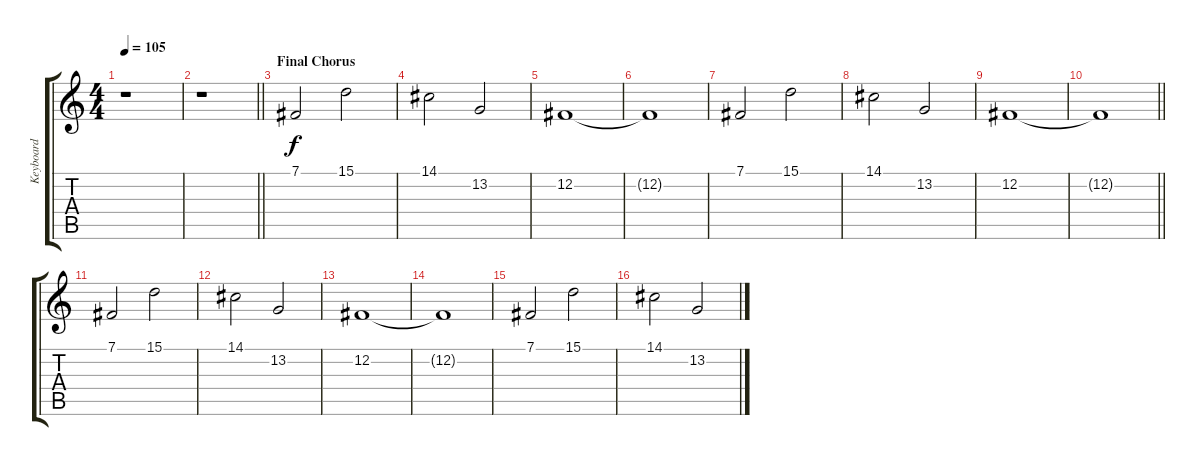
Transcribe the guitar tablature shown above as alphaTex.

\track ("Keyboard" "Keyboard") {instrument tremolostrings}
\staff {score tabs}
\tuning (B3 Gb3 D3 A2 E2 B1) {hide}
\ts (4 4)
\tempo 105
\clef g2
\ks c
r.1{dy f} |
\barLineRight lightlight
r.1 |
\section ("" "Final Chorus")
7.1.2 15.1.2 |
14.1.2 13.2.2 |
12.2.1 |
12.2{t}.1 |
7.1.2 15.1.2 |
14.1.2 13.2.2 |
12.2.1 |
\barLineRight lightlight
12.2{t}.1 |
7.1.2 15.1.2 |
14.1.2 13.2.2 |
12.2.1 |
12.2{t}.1 |
7.1.2 15.1.2 |
14.1.2 13.2.2
